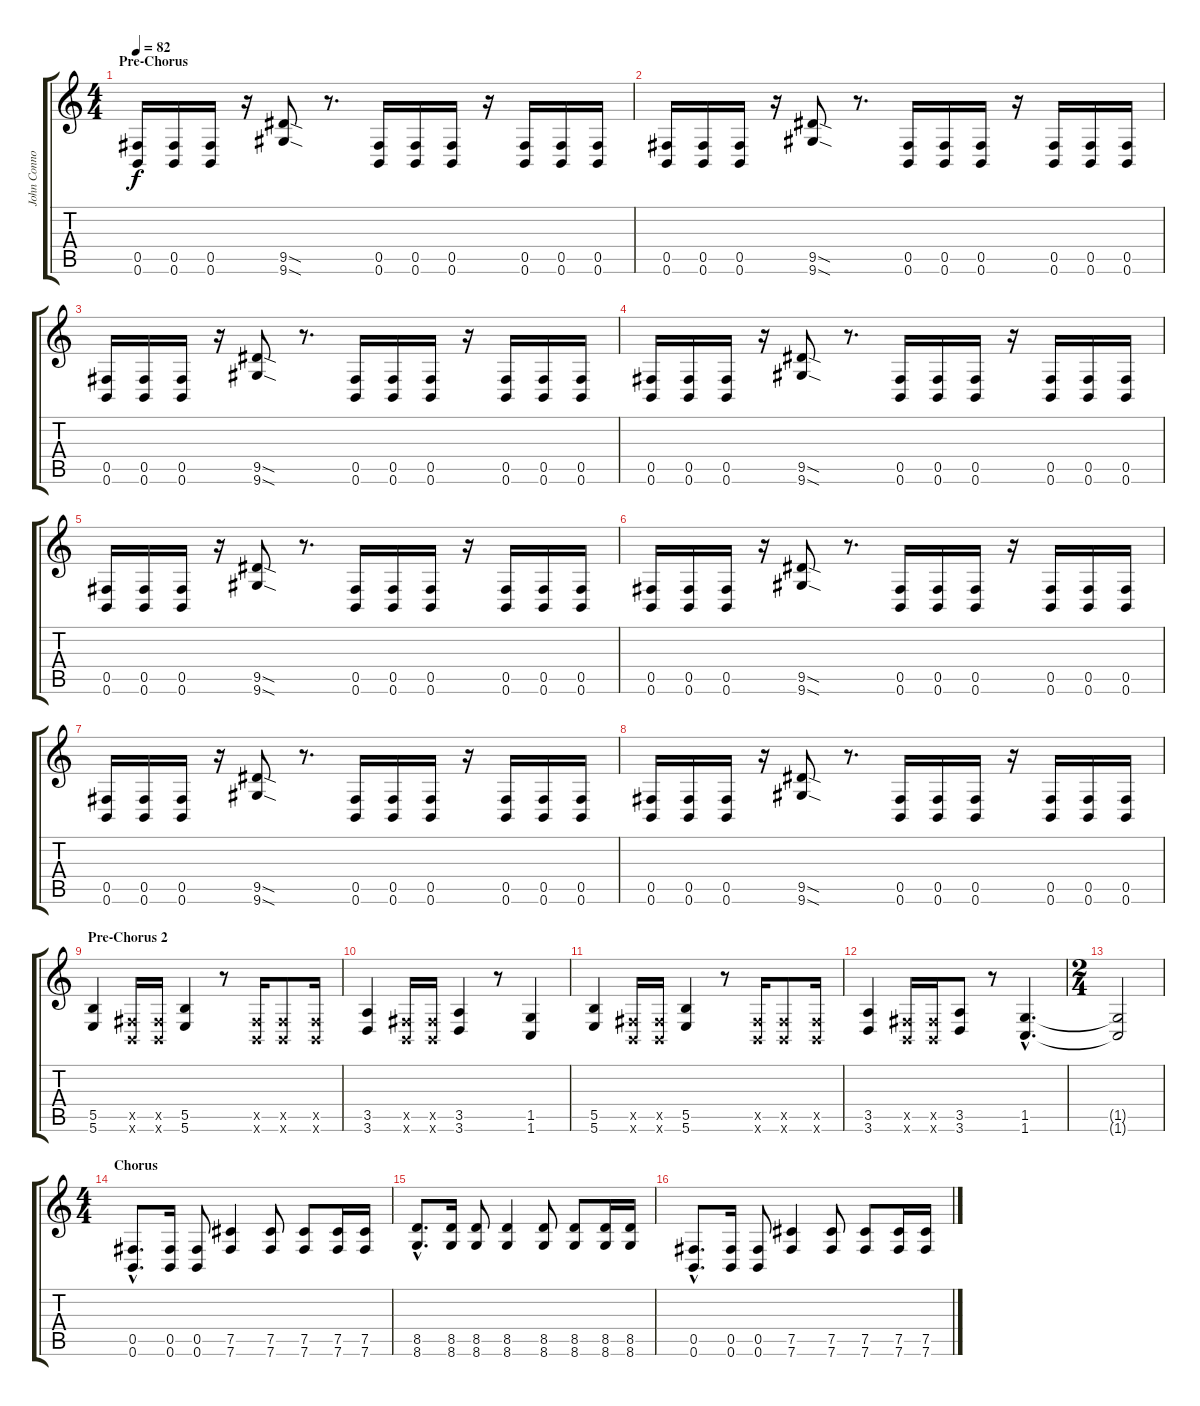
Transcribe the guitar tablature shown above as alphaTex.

\track ("John Connolly" "John Conno") {instrument overdrivenguitar}
\staff {score tabs}
\tuning (Db4 Ab3 E3 B2 Gb2 B1) {hide}
\ts (4 4)
\section ("" "Pre-Chorus")
\tempo 82
\clef g2
\ks c
(0.5 0.6).16{dy f} (0.5 0.6).16 (0.5 0.6).16 r.16 (9.5{sod} 9.6{sod}).8 r.8{d} (0.5 0.6).16 (0.5 0.6).16 (0.5 0.6).16 r.16 (0.5 0.6).16 (0.5 0.6).16 (0.5 0.6).16 |
(0.5 0.6).16 (0.5 0.6).16 (0.5 0.6).16 r.16 (9.5{sod} 9.6{sod}).8 r.8{d} (0.5 0.6).16 (0.5 0.6).16 (0.5 0.6).16 r.16 (0.5 0.6).16 (0.5 0.6).16 (0.5 0.6).16 |
(0.5 0.6).16 (0.5 0.6).16 (0.5 0.6).16 r.16 (9.5{sod} 9.6{sod}).8 r.8{d} (0.5 0.6).16 (0.5 0.6).16 (0.5 0.6).16 r.16 (0.5 0.6).16 (0.5 0.6).16 (0.5 0.6).16 |
(0.5 0.6).16 (0.5 0.6).16 (0.5 0.6).16 r.16 (9.5{sod} 9.6{sod}).8 r.8{d} (0.5 0.6).16 (0.5 0.6).16 (0.5 0.6).16 r.16 (0.5 0.6).16 (0.5 0.6).16 (0.5 0.6).16 |
(0.5 0.6).16 (0.5 0.6).16 (0.5 0.6).16 r.16 (9.5{sod} 9.6{sod}).8 r.8{d} (0.5 0.6).16 (0.5 0.6).16 (0.5 0.6).16 r.16 (0.5 0.6).16 (0.5 0.6).16 (0.5 0.6).16 |
(0.5 0.6).16 (0.5 0.6).16 (0.5 0.6).16 r.16 (9.5{sod} 9.6{sod}).8 r.8{d} (0.5 0.6).16 (0.5 0.6).16 (0.5 0.6).16 r.16 (0.5 0.6).16 (0.5 0.6).16 (0.5 0.6).16 |
(0.5 0.6).16 (0.5 0.6).16 (0.5 0.6).16 r.16 (9.5{sod} 9.6{sod}).8 r.8{d} (0.5 0.6).16 (0.5 0.6).16 (0.5 0.6).16 r.16 (0.5 0.6).16 (0.5 0.6).16 (0.5 0.6).16 |
(0.5 0.6).16 (0.5 0.6).16 (0.5 0.6).16 r.16 (9.5{sod} 9.6{sod}).8 r.8{d} (0.5 0.6).16 (0.5 0.6).16 (0.5 0.6).16 r.16 (0.5 0.6).16 (0.5 0.6).16 (0.5 0.6).16 |
\section ("" "Pre-Chorus 2")
(5.5 5.6).4 (0.5{x} 0.6{x}).16 (0.5{x} 0.6{x}).16 (5.5 5.6).4 r.8 (0.5{x} 0.6{x}).16 (0.5{x} 0.6{x}).8 (0.5{x} 0.6{x}).16 |
(3.5 3.6).4 (0.5{x} 0.6{x}).16 (0.5{x} 0.6{x}).16 (3.5 3.6).4 r.8 (1.5 1.6).4 |
(5.5 5.6).4 (0.5{x} 0.6{x}).16 (0.5{x} 0.6{x}).16 (5.5 5.6).4 r.8 (0.5{x} 0.6{x}).16 (0.5{x} 0.6{x}).8 (0.5{x} 0.6{x}).16 |
(3.5 3.6).4 (0.5{x} 0.6{x}).16 (0.5{x} 0.6{x}).16 (3.5 3.6).8 r.8 (1.5{hac} 1.6{hac}).4{d} |
\ts (2 4)
(1.5{t} 1.6{t}).2 |
\ts (4 4)
\section ("" "Chorus")
(0.5{hac} 0.6{hac}).8{d} (0.5 0.6).16 (0.5 0.6).8 (7.5 7.6).4 (7.5 7.6).8 (7.5 7.6).8 (7.5 7.6).16 (7.5 7.6).16 |
(8.5{hac} 8.6{hac}).8{d} (8.5 8.6).16 (8.5 8.6).8 (8.5 8.6).4 (8.5 8.6).8 (8.5 8.6).8 (8.5 8.6).16 (8.5 8.6).16 |
(0.5{hac} 0.6{hac}).8{d} (0.5 0.6).16 (0.5 0.6).8 (7.5 7.6).4 (7.5 7.6).8 (7.5 7.6).8 (7.5 7.6).16 (7.5 7.6).16
